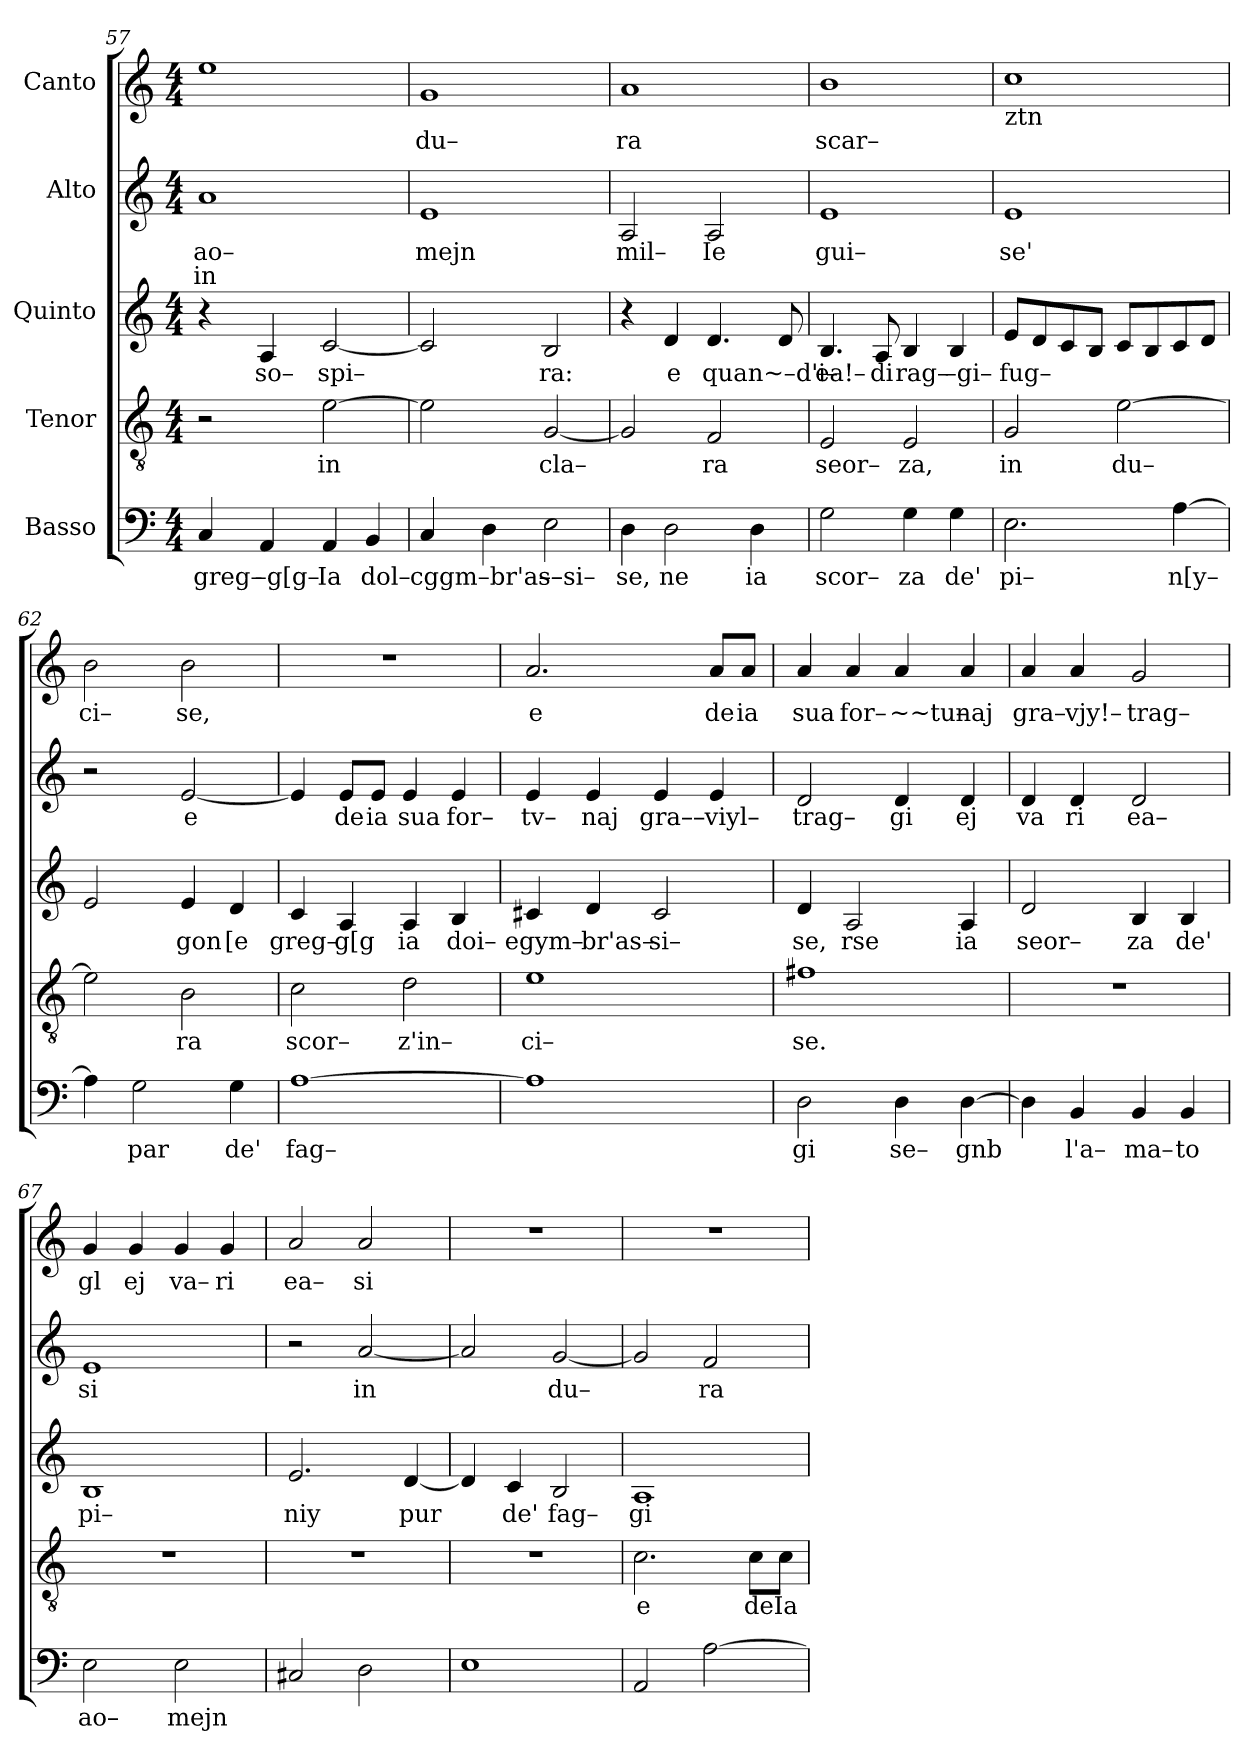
**kern	**text	**kern	**text	**kern	**text	**kern	**text	**text	**kern	**text
*part5	*part5	*part4	*part4	*part3	*part3	*part2	*part2	*part2	*part1	*part1
*staff5	*staff5	*staff4	*staff4	*staff3	*staff3	*staff2	*staff2	*staff2	*staff1	*staff1
*I"Basso	*	*I"Tenor	*	*I"Quinto	*	*I"Alto	*	*	*I"Canto	*
*clefF4	*	*clefGv2	*	*clefG2	*	*clefG2	*	*	*clefG2	*
*k[]	*	*k[]	*	*k[]	*	*k[]	*	*	*k[]	*
*M4/4	*	*M4/4	*	*M4/4	*	*M4/4	*	*	*M4/4	*
=57	=57	=57	=57	=57	=57	=57	=57	=57	=57	=57
!	!LO:LY:b	!	!	!	!	!	!LO:LY:b	!LO:LY:b	!	!
4C/	greg–	2r	.	4r	.	1a	ao–	in	1ee	.
!	!LO:LY:b	!	!	!	!LO:LY:b	!	!	!	!	!
4AA/	–g[g–	.	.	4A/	so–	.	.	.	.	.
!	!LO:LY:b	!	!LO:LY:b	!	!LO:LY:b	!	!	!	!	!
4AA/	Ia	[2e\	in	[2c/	spi–	.	.	.	.	.
!	!LO:LY:b	!	!	!	!	!	!	!	!	!
4BB/	dol–	.	.	.	.	.	.	.	.	.
=58	=58	=58	=58	=58	=58	=58	=58	=58	=58	=58
!	!LO:LY:b	!	!	!	!	!	!LO:LY:b	!	!	!LO:LY:b
4C/	cggm–br'as–	2e\]	.	2c/]	.	1e	mejn	.	1g	du–
4D\	.	.	.	.	.	.	.	.	.	.
!	!LO:LY:b	!	!LO:LY:b	!	!LO:LY:b	!	!	!	!	!
2E\	––si–	[2G/	cla–	2B/	ra:	.	.	.	.	.
=59	=59	=59	=59	=59	=59	=59	=59	=59	=59	=59
!	!LO:LY:b	!	!	!	!	!	!LO:LY:b	!	!	!LO:LY:b
4D\	se,	2G/]	.	4r	.	2A/	mil–	.	1a	ra
!	!LO:LY:b	!	!	!	!LO:LY:b	!	!	!	!	!
2D\	ne	.	.	4d/	e	.	.	.	.	.
!	!	!	!LO:LY:b	!	!LO:LY:b	!	!LO:LY:b	!	!	!
.	.	2F/	ra	4.d/	quan~–d'i–	2A/	Ie	.	.	.
!	!LO:LY:b	!	!	!	!	!	!	!	!	!
4D\	ia	.	.	.	.	.	.	.	.	.
.	.	.	.	8d/	.	.	.	.	.	.
=60	=60	=60	=60	=60	=60	=60	=60	=60	=60	=60
!	!LO:LY:b	!	!LO:LY:b	!	!LO:LY:b	!	!LO:LY:b	!	!	!LO:LY:b
2G\	scor–	2E/	seor–	4.B/	ea!–	1e	gui–	.	1b	scar–
!	!	!	!	!	!LO:LY:b	!	!	!	!	!
.	.	.	.	8A/	di	.	.	.	.	.
!	!LO:LY:b	!	!LO:LY:b	!	!LO:LY:b	!	!	!	!	!
4G\	za	2E/	za,	4B/	rag–	.	.	.	.	.
!	!LO:LY:b	!	!	!	!LO:LY:b	!	!	!	!	!
4G\	de'	.	.	4B/	–gi–	.	.	.	.	.
=61	=61	=61	=61	=61	=61	=61	=61	=61	=61	=61
!	!	!	!	!	!	!	!	!	!LO:TX:b:t=ztn	!
!	!LO:LY:b	!	!LO:LY:b	!	!LO:LY:b	!	!LO:LY:b	!	!	!
2.E\	pi–	2G/	in	8e/L	fug–	1e	se'	.	1cc	.
.	.	.	.	8d/	.	.	.	.	.	.
.	.	.	.	8c/	.	.	.	.	.	.
.	.	.	.	8B/J	.	.	.	.	.	.
!	!	!	!LO:LY:b	!	!	!	!	!	!	!
.	.	[2e\	du–	8c/L	.	.	.	.	.	.
.	.	.	.	8B/	.	.	.	.	.	.
!	!LO:LY:b	!	!	!	!	!	!	!	!	!
[4A\	n[y–	.	.	8c/	.	.	.	.	.	.
.	.	.	.	8d/J	.	.	.	.	.	.
=62	=62	=62	=62	=62	=62	=62	=62	=62	=62	=62
!	!	!	!	!	!	!	!	!	!	!LO:LY:b
4A\]	.	2e\]	.	2e/	.	2r	.	.	2b\	ci–
!	!LO:LY:b	!	!	!	!	!	!	!	!	!
2G\	par	.	.	.	.	.	.	.	.	.
!	!	!	!LO:LY:b	!	!LO:LY:b	!	!LO:LY:b	!	!	!LO:LY:b
.	.	2B\	ra	4e/	gon	[2e/	e	.	2b\	se,
!	!LO:LY:b	!	!	!	!LO:LY:b	!	!	!	!	!
4G\	de'	.	.	4d/	[e	.	.	.	.	.
=63	=63	=63	=63	=63	=63	=63	=63	=63	=63	=63
!	!LO:LY:b	!	!LO:LY:b	!	!LO:LY:b	!	!	!	!	!
[1A	fag–	2c\	scor–	4c/	greg–	4e/]	.	.	1r	.
!	!	!	!	!	!LO:LY:b	!	!LO:LY:b	!	!	!
.	.	.	.	4A/	g[g	8e/L	de	.	.	.
!	!	!	!	!	!	!	!LO:LY:b	!	!	!
.	.	.	.	.	.	8e/J	ia	.	.	.
!	!	!	!LO:LY:b	!	!LO:LY:b	!	!LO:LY:b	!	!	!
.	.	2d\	z'in–	4A/	ia	4e/	sua	.	.	.
!	!	!	!	!	!LO:LY:b	!	!LO:LY:b	!	!	!
.	.	.	.	4B/	doi–	4e/	for–	.	.	.
=64	=64	=64	=64	=64	=64	=64	=64	=64	=64	=64
!	!	!	!LO:LY:b	!	!LO:LY:b	!	!LO:LY:b	!	!	!LO:LY:b
1A]	.	1e	ci–	4c#X/	egym–	4e/	tv–	.	2.a/	e
!	!	!	!	!	!LO:LY:b	!	!LO:LY:b	!	!	!
.	.	.	.	4d/	br'as–	4e/	naj	.	.	.
!	!	!	!	!	!LO:LY:b	!	!LO:LY:b	!	!	!
.	.	.	.	2c#/	si–	4e/	gra––	.	.	.
!	!	!	!	!	!	!	!LO:LY:b	!	!	!LO:LY:b
.	.	.	.	.	.	4e/	viyl–	.	8a/L	de
!	!	!	!	!	!	!	!	!	!	!LO:LY:b
.	.	.	.	.	.	.	.	.	8a/J	ia
=65	=65	=65	=65	=65	=65	=65	=65	=65	=65	=65
!	!LO:LY:b	!	!LO:LY:b	!	!LO:LY:b	!	!LO:LY:b	!	!	!LO:LY:b
2D\	gi	1f#X	se.	4d/	se,	2d/	trag–	.	4a/	sua
!	!	!	!	!	!LO:LY:b	!	!	!	!	!LO:LY:b
.	.	.	.	2A/	rse	.	.	.	4a/	for–
!	!LO:LY:b	!	!	!	!	!	!LO:LY:b	!	!	!LO:LY:b
4D\	se–	.	.	.	.	4d/	gi	.	4a/	~~tu–
!	!LO:LY:b	!	!	!	!LO:LY:b	!	!LO:LY:b	!	!	!LO:LY:b
[4D\	gnb	.	.	4A/	ia	4d/	ej	.	4a/	naj
=66	=66	=66	=66	=66	=66	=66	=66	=66	=66	=66
!	!	!	!	!	!LO:LY:b	!	!LO:LY:b	!	!	!LO:LY:b
4D\]	.	1r	.	2d/	seor–	4d/	va	.	4a/	gra–
!	!LO:LY:b	!	!	!	!	!	!LO:LY:b	!	!	!LO:LY:b
4BB/	l'a–	.	.	.	.	4d/	ri	.	4a/	vjy!–
!	!LO:LY:b	!	!	!	!LO:LY:b	!	!LO:LY:b	!	!	!LO:LY:b
4BB/	ma–	.	.	4B/	za	2d/	ea–	.	2g/	trag–
!	!LO:LY:b	!	!	!	!LO:LY:b	!	!	!	!	!
4BB/	to	.	.	4B/	de'	.	.	.	.	.
=67	=67	=67	=67	=67	=67	=67	=67	=67	=67	=67
!	!LO:LY:b	!	!	!	!LO:LY:b	!	!LO:LY:b	!	!	!LO:LY:b
2E\	ao–	1r	.	1B	pi–	1e	si	.	4g/	gl
!	!	!	!	!	!	!	!	!	!	!LO:LY:b
.	.	.	.	.	.	.	.	.	4g/	ej
!	!LO:LY:b	!	!	!	!	!	!	!	!	!LO:LY:b
2E\	mejn	.	.	.	.	.	.	.	4g/	va–
!	!	!	!	!	!	!	!	!	!	!LO:LY:b
.	.	.	.	.	.	.	.	.	4g/	ri
=68	=68	=68	=68	=68	=68	=68	=68	=68	=68	=68
!	!	!	!	!	!LO:LY:b	!	!	!	!	!LO:LY:b
2C#X/	.	1r	.	2.e/	niy	2r	.	.	2a/	ea–
!	!	!	!	!	!	!	!LO:LY:b	!	!	!LO:LY:b
2D\	.	.	.	.	.	[2a/	in	.	2a/	si
!	!	!	!	!	!LO:LY:b	!	!	!	!	!
.	.	.	.	[4d/	pur	.	.	.	.	.
=69	=69	=69	=69	=69	=69	=69	=69	=69	=69	=69
1E	.	1r	.	4d/]	.	2a/]	.	.	1r	.
!	!	!	!	!	!LO:LY:b	!	!	!	!	!
.	.	.	.	4c/	de'	.	.	.	.	.
!	!	!	!	!	!LO:LY:b	!	!LO:LY:b	!	!	!
.	.	.	.	2B/	fag–	[2g/	du–	.	.	.
=70	=70	=70	=70	=70	=70	=70	=70	=70	=70	=70
!	!	!	!LO:LY:b	!	!LO:LY:b	!	!	!	!	!
2AA/	.	2.c\	e	1A	gi	2g/]	.	.	1r	.
!	!	!	!	!	!	!	!LO:LY:b	!	!	!
[2A\	.	.	.	.	.	2f/	ra	.	.	.
!	!	!	!LO:LY:b	!	!	!	!	!	!	!
.	.	8c\L	de	.	.	.	.	.	.	.
!	!	!	!LO:LY:b	!	!	!	!	!	!	!
.	.	8c\J	Ia	.	.	.	.	.	.	.
=	=	=	=	=	=	=	=	=	=	=
*-	*-	*-	*-	*-	*-	*-	*-	*-	*-	*-
